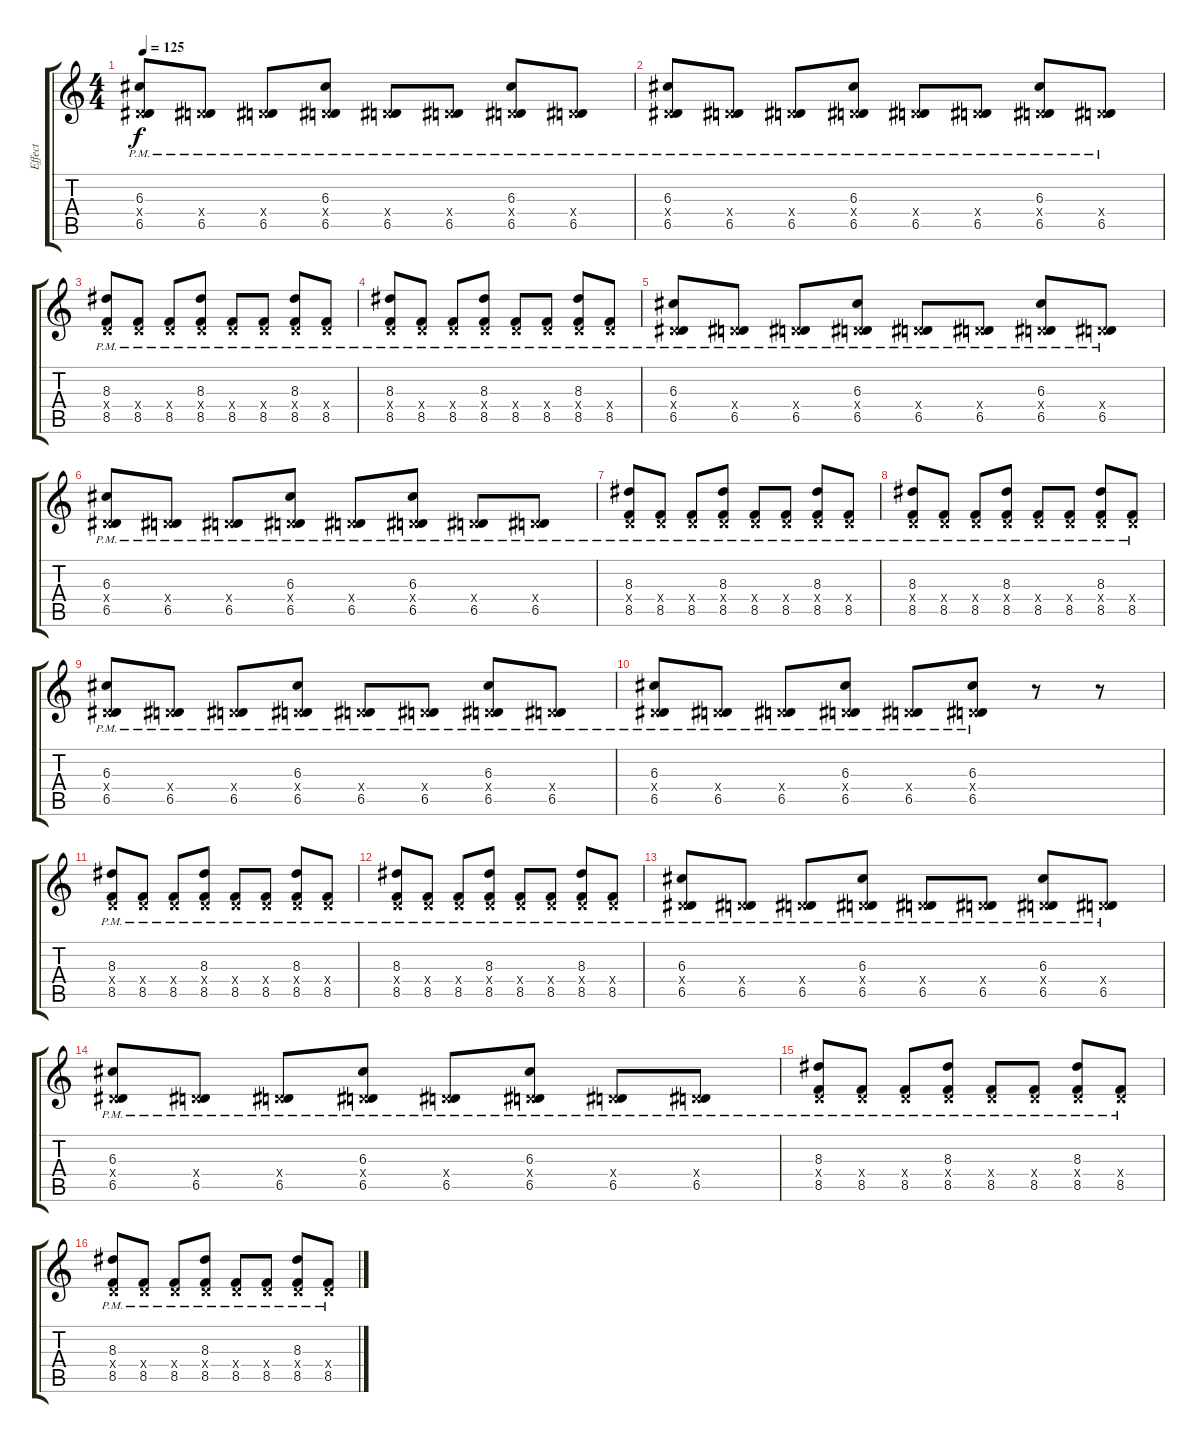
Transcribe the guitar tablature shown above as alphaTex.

\track ("Effect" "Effect") {instrument electricguitarjazz}
\staff {score tabs}
\tuning (E4 B3 G3 D3 A2 E2) {hide}
\ts (4 4)
\tempo 125
\clef g2
\ks c
(6.3{pm} 0.4{x} 6.5{pm}).8{dy f} (0.4{x} 6.5{pm}).8 (0.4{x} 6.5{pm}).8 (6.3{pm} 0.4{x} 6.5{pm}).8 (0.4{x} 6.5{pm}).8 (0.4{x} 6.5{pm}).8 (6.3{pm} 0.4{x} 6.5{pm}).8 (0.4{x} 6.5{pm}).8 |
(6.3{pm} 0.4{x} 6.5{pm}).8 (0.4{x} 6.5{pm}).8 (0.4{x} 6.5{pm}).8 (6.3{pm} 0.4{x} 6.5{pm}).8 (0.4{x} 6.5{pm}).8 (0.4{x} 6.5{pm}).8 (6.3{pm} 0.4{x} 6.5{pm}).8 (0.4{x} 6.5{pm}).8 |
(8.3{pm} 0.4{x} 8.5{pm}).8 (0.4{x} 8.5{pm}).8 (0.4{x} 8.5{pm}).8 (8.3{pm} 0.4{x} 8.5{pm}).8 (0.4{x} 8.5{pm}).8 (0.4{x} 8.5{pm}).8 (8.3{pm} 0.4{x} 8.5{pm}).8 (0.4{x} 8.5{pm}).8 |
(8.3{pm} 0.4{x} 8.5{pm}).8 (0.4{x} 8.5{pm}).8 (0.4{x} 8.5{pm}).8 (8.3{pm} 0.4{x} 8.5{pm}).8 (0.4{x} 8.5{pm}).8 (0.4{x} 8.5{pm}).8 (8.3{pm} 0.4{x} 8.5{pm}).8 (0.4{x} 8.5{pm}).8 |
(6.3{pm} 0.4{x} 6.5{pm}).8 (0.4{x} 6.5{pm}).8 (0.4{x} 6.5{pm}).8 (6.3{pm} 0.4{x} 6.5{pm}).8 (0.4{x} 6.5{pm}).8 (0.4{x} 6.5{pm}).8 (6.3{pm} 0.4{x} 6.5{pm}).8 (0.4{x} 6.5{pm}).8 |
(6.3{pm} 0.4{x} 6.5{pm}).8 (0.4{x} 6.5{pm}).8 (0.4{x} 6.5{pm}).8 (6.3{pm} 0.4{x} 6.5{pm}).8 (0.4{x} 6.5{pm}).8 (6.3{pm} 0.4{x} 6.5{pm}).8 (0.4{x} 6.5{pm}).8 (0.4{x} 6.5{pm}).8 |
(8.3{pm} 0.4{x} 8.5{pm}).8 (0.4{x} 8.5{pm}).8 (0.4{x} 8.5{pm}).8 (8.3{pm} 0.4{x} 8.5{pm}).8 (0.4{x} 8.5{pm}).8 (0.4{x} 8.5{pm}).8 (8.3{pm} 0.4{x} 8.5{pm}).8 (0.4{x} 8.5{pm}).8 |
(8.3{pm} 0.4{x} 8.5{pm}).8 (0.4{x} 8.5{pm}).8 (0.4{x} 8.5{pm}).8 (8.3{pm} 0.4{x} 8.5{pm}).8 (0.4{x} 8.5{pm}).8 (0.4{x} 8.5{pm}).8 (8.3{pm} 0.4{x} 8.5{pm}).8 (0.4{x} 8.5{pm}).8 |
(6.3{pm} 0.4{x} 6.5{pm}).8 (0.4{x} 6.5{pm}).8 (0.4{x} 6.5{pm}).8 (6.3{pm} 0.4{x} 6.5{pm}).8 (0.4{x} 6.5{pm}).8 (0.4{x} 6.5{pm}).8 (6.3{pm} 0.4{x} 6.5{pm}).8 (0.4{x} 6.5{pm}).8 |
(6.3{pm} 0.4{x} 6.5{pm}).8 (0.4{x} 6.5{pm}).8 (0.4{x} 6.5{pm}).8 (6.3{pm} 0.4{x} 6.5{pm}).8 (0.4{x} 6.5{pm}).8 (6.3{pm} 0.4{x} 6.5{pm}).8 r.8 r.8 |
(8.3{pm} 0.4{x} 8.5{pm}).8 (0.4{x} 8.5{pm}).8 (0.4{x} 8.5{pm}).8 (8.3{pm} 0.4{x} 8.5{pm}).8 (0.4{x} 8.5{pm}).8 (0.4{x} 8.5{pm}).8 (8.3{pm} 0.4{x} 8.5{pm}).8 (0.4{x} 8.5{pm}).8 |
(8.3{pm} 0.4{x} 8.5{pm}).8 (0.4{x} 8.5{pm}).8 (0.4{x} 8.5{pm}).8 (8.3{pm} 0.4{x} 8.5{pm}).8 (0.4{x} 8.5{pm}).8 (0.4{x} 8.5{pm}).8 (8.3{pm} 0.4{x} 8.5{pm}).8 (0.4{x} 8.5{pm}).8 |
(6.3{pm} 0.4{x} 6.5{pm}).8 (0.4{x} 6.5{pm}).8 (0.4{x} 6.5{pm}).8 (6.3{pm} 0.4{x} 6.5{pm}).8 (0.4{x} 6.5{pm}).8 (0.4{x} 6.5{pm}).8 (6.3{pm} 0.4{x} 6.5{pm}).8 (0.4{x} 6.5{pm}).8 |
(6.3{pm} 0.4{x} 6.5{pm}).8 (0.4{x} 6.5{pm}).8 (0.4{x} 6.5{pm}).8 (6.3{pm} 0.4{x} 6.5{pm}).8 (0.4{x} 6.5{pm}).8 (6.3{pm} 0.4{x} 6.5{pm}).8 (0.4{x} 6.5{pm}).8 (0.4{x} 6.5{pm}).8 |
(8.3{pm} 0.4{x} 8.5{pm}).8 (0.4{x} 8.5{pm}).8 (0.4{x} 8.5{pm}).8 (8.3{pm} 0.4{x} 8.5{pm}).8 (0.4{x} 8.5{pm}).8 (0.4{x} 8.5{pm}).8 (8.3{pm} 0.4{x} 8.5{pm}).8 (0.4{x} 8.5{pm}).8 |
(8.3{pm} 0.4{x} 8.5{pm}).8 (0.4{x} 8.5{pm}).8 (0.4{x} 8.5{pm}).8 (8.3{pm} 0.4{x} 8.5{pm}).8 (0.4{x} 8.5{pm}).8 (0.4{x} 8.5{pm}).8 (8.3{pm} 0.4{x} 8.5{pm}).8 (0.4{x} 8.5{pm}).8
